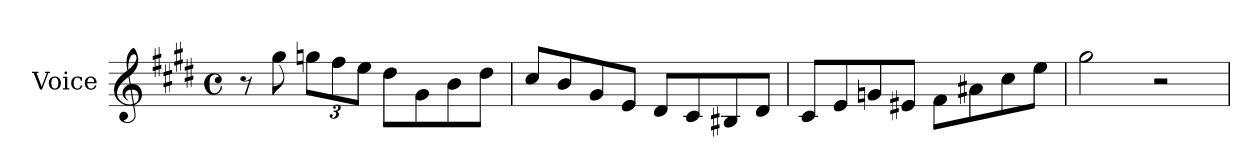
**kern
*part1
*staff1
*I"Voice
*I'Voice
*clefG2
*k[f#c#g#d#]
*M4/4
*met(c)
=1
8r
8gg#\
12ggn\L
12ff#\
12ee\J
8dd#\L
8g#\
8b\
8dd#\J
=2
8cc#/L
8b/
8g#/
8e/J
8d#/L
8c#/
8B#X/
8d#/J
=3
8c#/L
8e/
8gn/
8e#X/J
8f#\L
8a#X\
8cc#\
8ee\J
=4
2gg#\
2rcc
=
*-
